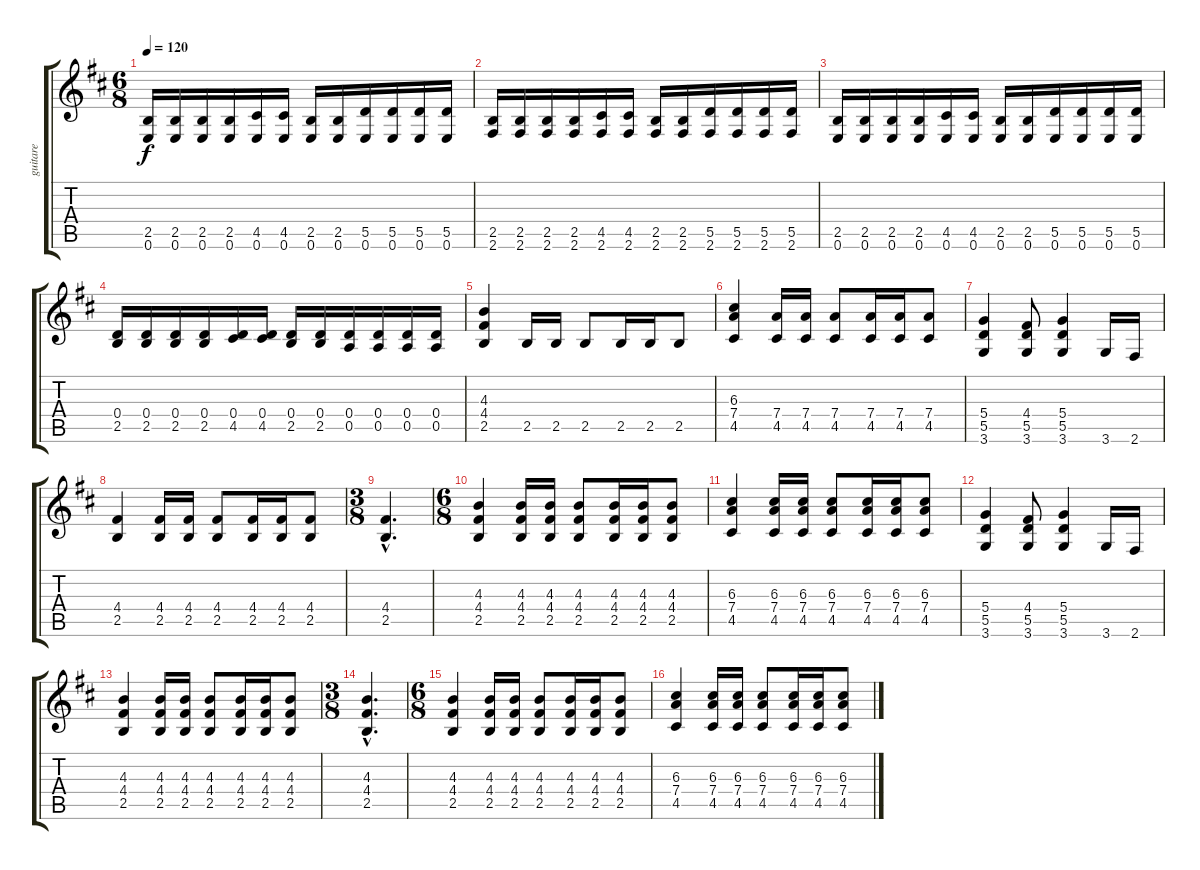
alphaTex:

\track ("guitare" "guitare") {instrument distortionguitar}
\staff {score tabs}
\tuning (E4 B3 G3 D3 A2 E2) {hide}
\ts (6 8)
\tempo 120
\clef g2
\ks bminor
(2.5 0.6).16{dy f} (2.5 0.6).16 (2.5 0.6).16 (2.5 0.6).16 (4.5 0.6).16 (4.5 0.6).16 (2.5 0.6).16 (2.5 0.6).16 (5.5 0.6).16 (5.5 0.6).16 (5.5 0.6).16 (5.5 0.6).16 |
(2.5 2.6).16 (2.5 2.6).16 (2.5 2.6).16 (2.5 2.6).16 (4.5 2.6).16 (4.5 2.6).16 (2.5 2.6).16 (2.5 2.6).16 (5.5 2.6).16 (5.5 2.6).16 (5.5 2.6).16 (5.5 2.6).16 |
(2.5 0.6).16 (2.5 0.6).16 (2.5 0.6).16 (2.5 0.6).16 (4.5 0.6).16 (4.5 0.6).16 (2.5 0.6).16 (2.5 0.6).16 (5.5 0.6).16 (5.5 0.6).16 (5.5 0.6).16 (5.5 0.6).16 |
(0.4 2.5).16 (0.4 2.5).16 (0.4 2.5).16 (0.4 2.5).16 (0.4 4.5).16 (0.4 4.5).16 (0.4 2.5).16 (0.4 2.5).16 (0.4 0.5).16 (0.4 0.5).16 (0.4 0.5).16 (0.4 0.5).16 |
(4.3 4.4 2.5).4 2.5.16 2.5.16 2.5.8 2.5.16 2.5.16 2.5.8 |
(6.3 7.4 4.5).4 (7.4 4.5).16 (7.4 4.5).16 (7.4 4.5).8 (7.4 4.5).16 (7.4 4.5).16 (7.4 4.5).8 |
(5.4 5.5 3.6).4 (4.4 5.5 3.6).8 (5.4 5.5 3.6).4 3.6.16 2.6.16 |
(4.4 2.5).4 (4.4 2.5).16 (4.4 2.5).16 (4.4 2.5).8 (4.4 2.5).16 (4.4 2.5).16 (4.4 2.5).8 |
\ts (3 8)
(4.4{hac} 2.5{hac}).4{d} |
\ts (6 8)
(4.3 4.4 2.5).4 (4.3 4.4 2.5).16 (4.3 4.4 2.5).16 (4.3 4.4 2.5).8 (4.3 4.4 2.5).16 (4.3 4.4 2.5).16 (4.3 4.4 2.5).8 |
(6.3 7.4 4.5).4 (6.3 7.4 4.5).16 (6.3 7.4 4.5).16 (6.3 7.4 4.5).8 (6.3 7.4 4.5).16 (6.3 7.4 4.5).16 (6.3 7.4 4.5).8 |
(5.4 5.5 3.6).4 (4.4 5.5 3.6).8 (5.4 5.5 3.6).4 3.6.16 2.6.16 |
(4.3 4.4 2.5).4 (4.3 4.4 2.5).16 (4.3 4.4 2.5).16 (4.3 4.4 2.5).8 (4.3 4.4 2.5).16 (4.3 4.4 2.5).16 (4.3 4.4 2.5).8 |
\ts (3 8)
(4.3{hac} 4.4{hac} 2.5{hac}).4{d} |
\ts (6 8)
(4.3 4.4 2.5).4 (4.3 4.4 2.5).16 (4.3 4.4 2.5).16 (4.3 4.4 2.5).8 (4.3 4.4 2.5).16 (4.3 4.4 2.5).16 (4.3 4.4 2.5).8 |
(6.3 7.4 4.5).4 (6.3 7.4 4.5).16 (6.3 7.4 4.5).16 (6.3 7.4 4.5).8 (6.3 7.4 4.5).16 (6.3 7.4 4.5).16 (6.3 7.4 4.5).8
